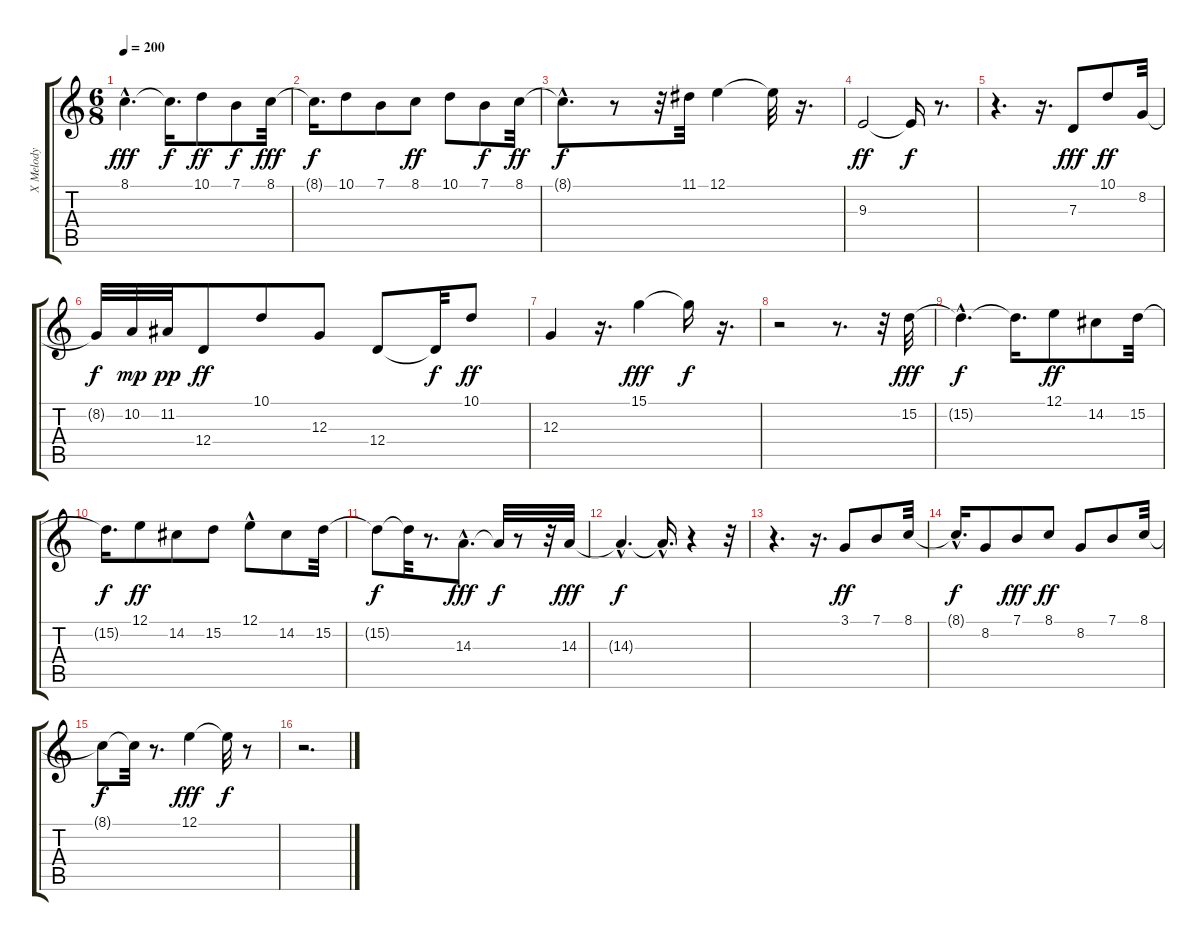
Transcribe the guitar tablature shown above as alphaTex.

\track ("X Melody            " "X Melody  ") {instrument stringensemble1}
\staff {score tabs}
\tuning (E4 B3 G3 D3 A2 E2) {hide}
\ts (6 8)
\tempo 200
\clef g2
\ks c
8.1{hac}.4{d dy fff instrument stringensemble1} 8.1{t}.16{d dy f} 10.1.8{dy ff} 7.1.8{dy f} 8.1.32{dy fff} |
8.1{t}.16{d dy f} 10.1.8 7.1.8 8.1.8{dy ff} 10.1.8 7.1.8{dy f} 8.1.32{dy ff} |
8.1{hac t}.8{d dy f} r.8 r.32 11.1.32 12.1.4 12.1{t}.32 r.16{d} |
9.3.2{dy ff} 9.3{t}.16{dy f} r.8{d} |
r.4{d} r.16{d} 7.3.8{dy fff} 10.1.8{dy ff} 8.2.32 |
8.2{t}.32{dy f} 10.2.32{dy mp} 11.2.32{dy pp} 12.4.8{dy ff} 10.1.8 12.3.8 12.4.8 12.4{t}.32{dy f} 10.1.8{dy ff} |
12.3.4 r.16{d} 15.1.4{dy fff} 15.1{t}.16{dy f} r.16{d} |
r.2 r.8{d} r.32 15.2.32{dy fff} |
15.2{hac t}.4{d dy f} 15.2{t}.16{d} 12.1.8{dy ff} 14.2.8 15.2.32 |
15.2{t}.16{d dy f} 12.1.8{dy ff} 14.2.8 15.2.8 12.1{hac}.8 14.2.8 15.2.32 |
15.2{t}.8{dy f} 15.2{t}.32 r.8{d} 14.3{hac}.8{d dy fff} 14.3{t}.32{dy f} r.8 r.32 14.3.32{dy fff} |
14.3{hac t}.4{d dy f} 14.3{hac t}.16{d} r.4 r.32 |
r.4{d} r.16{d} 3.1.8{dy ff} 7.1.8 8.1.32 |
8.1{hac t}.16{d dy f} 8.2.8 7.1.8{dy fff} 8.1.8{dy ff} 8.2.8 7.1.8 8.1.32 |
8.1{t}.8{dy f} 8.1{t}.32 r.8{d} 12.1.4{dy fff} 12.1{t}.32{dy f} r.8 |
r.2{d}
